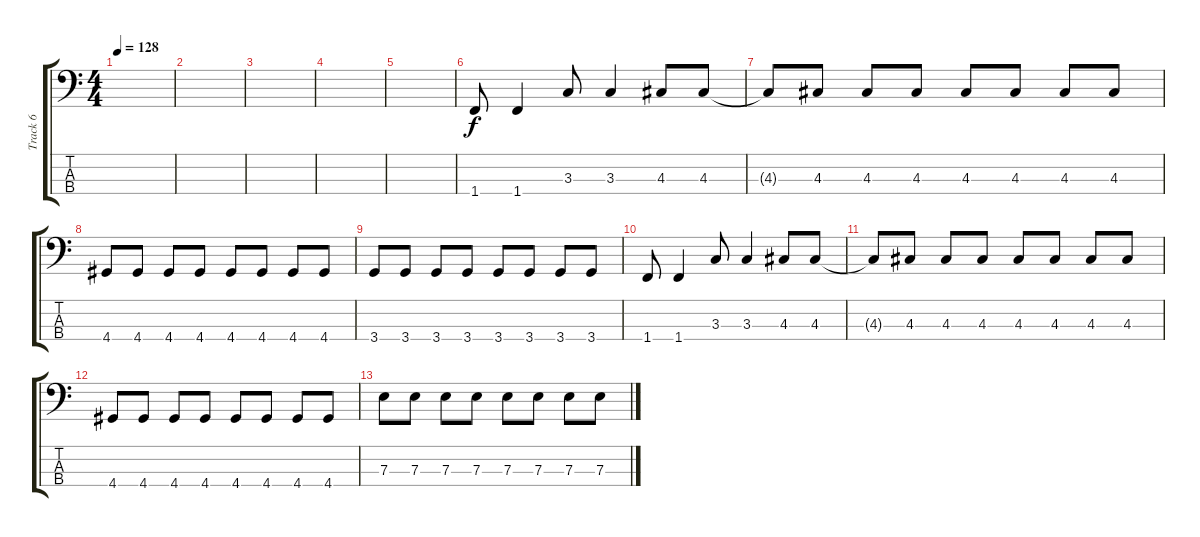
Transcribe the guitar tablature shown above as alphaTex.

\track ("Track 6" "Track 6") {instrument electricbassfinger}
\staff {score tabs}
\tuning (G2 D2 A1 E1) {hide}
\ts (4 4)
\tempo 128
\clef f4
\ks c
|
|
|
|
|
1.4.8 1.4.4 3.3.8 3.3.4 4.3.8 4.3.8 |
4.3{t}.8 4.3.8 4.3.8 4.3.8 4.3.8 4.3.8 4.3.8 4.3.8 |
4.4.8 4.4.8 4.4.8 4.4.8 4.4.8 4.4.8 4.4.8 4.4.8 |
3.4.8 3.4.8 3.4.8 3.4.8 3.4.8 3.4.8 3.4.8 3.4.8 |
1.4.8 1.4.4 3.3.8 3.3.4 4.3.8 4.3.8 |
4.3{t}.8 4.3.8 4.3.8 4.3.8 4.3.8 4.3.8 4.3.8 4.3.8 |
4.4.8 4.4.8 4.4.8 4.4.8 4.4.8 4.4.8 4.4.8 4.4.8 |
7.3.8 7.3.8 7.3.8 7.3.8 7.3.8 7.3.8 7.3.8 7.3.8
